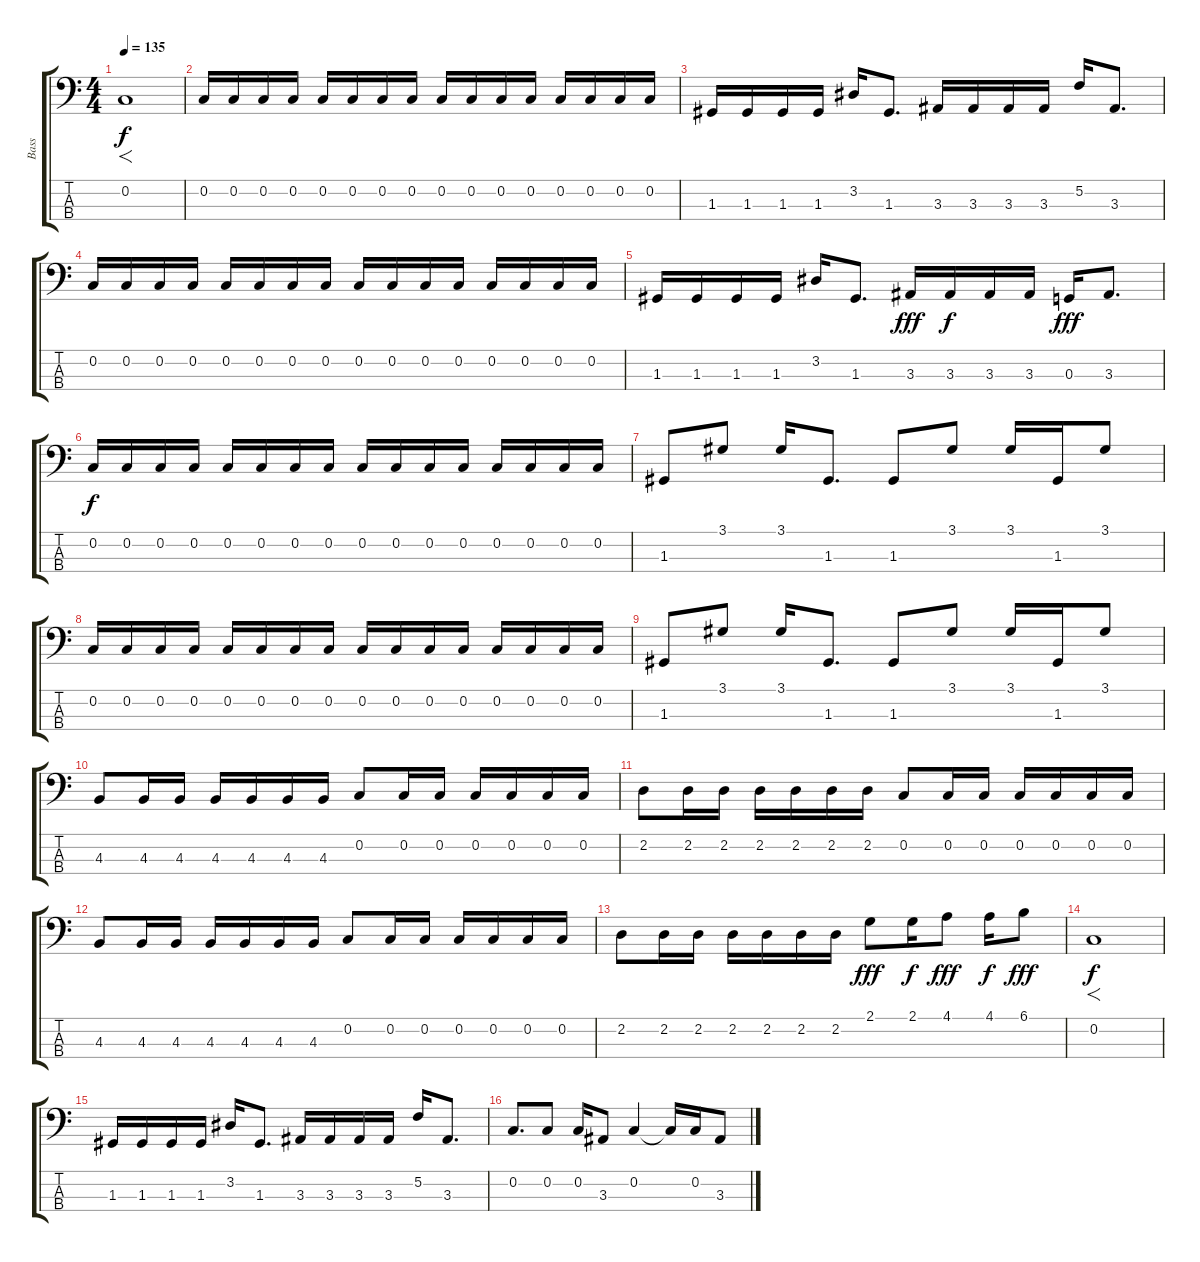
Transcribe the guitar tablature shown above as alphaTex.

\track ("Bass" "Bass") {instrument electricbasspick}
\staff {score tabs}
\tuning (F2 C2 G1 D1) {hide}
\ts (4 4)
\tempo 135
\clef f4
\ks c
0.2.1{f dy f instrument electricbasspick} |
0.2.16 0.2.16 0.2.16 0.2.16 0.2.16 0.2.16 0.2.16 0.2.16 0.2.16 0.2.16 0.2.16 0.2.16 0.2.16 0.2.16 0.2.16 0.2.16 |
1.3.16 1.3.16 1.3.16 1.3.16 3.2.16 1.3.8{d} 3.3.16 3.3.16 3.3.16 3.3.16 5.2.16 3.3.8{d} |
0.2.16 0.2.16 0.2.16 0.2.16 0.2.16 0.2.16 0.2.16 0.2.16 0.2.16 0.2.16 0.2.16 0.2.16 0.2.16 0.2.16 0.2.16 0.2.16 |
1.3.16 1.3.16 1.3.16 1.3.16 3.2.16 1.3.8{d} 3.3.16{dy fff} 3.3.16{dy f} 3.3.16 3.3.16 0.3.16{dy fff} 3.3.8{d} |
0.2.16{dy f} 0.2.16 0.2.16 0.2.16 0.2.16 0.2.16 0.2.16 0.2.16 0.2.16 0.2.16 0.2.16 0.2.16 0.2.16 0.2.16 0.2.16 0.2.16 |
1.3.8 3.1.8 3.1.16 1.3.8{d} 1.3.8 3.1.8 3.1.16 1.3.16 3.1.8 |
0.2.16 0.2.16 0.2.16 0.2.16 0.2.16 0.2.16 0.2.16 0.2.16 0.2.16 0.2.16 0.2.16 0.2.16 0.2.16 0.2.16 0.2.16 0.2.16 |
1.3.8 3.1.8 3.1.16 1.3.8{d} 1.3.8 3.1.8 3.1.16 1.3.16 3.1.8 |
4.3.8 4.3.16 4.3.16 4.3.16 4.3.16 4.3.16 4.3.16 0.2.8 0.2.16 0.2.16 0.2.16 0.2.16 0.2.16 0.2.16 |
2.2.8 2.2.16 2.2.16 2.2.16 2.2.16 2.2.16 2.2.16 0.2.8 0.2.16 0.2.16 0.2.16 0.2.16 0.2.16 0.2.16 |
4.3.8 4.3.16 4.3.16 4.3.16 4.3.16 4.3.16 4.3.16 0.2.8 0.2.16 0.2.16 0.2.16 0.2.16 0.2.16 0.2.16 |
2.2.8 2.2.16 2.2.16 2.2.16 2.2.16 2.2.16 2.2.16 2.1.8{dy fff} 2.1.16{dy f} 4.1.8{dy fff} 4.1.16{dy f} 6.1.8{dy fff} |
0.2.1{f dy f} |
1.3.16 1.3.16 1.3.16 1.3.16 3.2.16 1.3.8{d} 3.3.16 3.3.16 3.3.16 3.3.16 5.2.16 3.3.8{d} |
0.2.8{d} 0.2.8 0.2.16 3.3.8 0.2.4 0.2{t}.16 0.2.16 3.3.8
